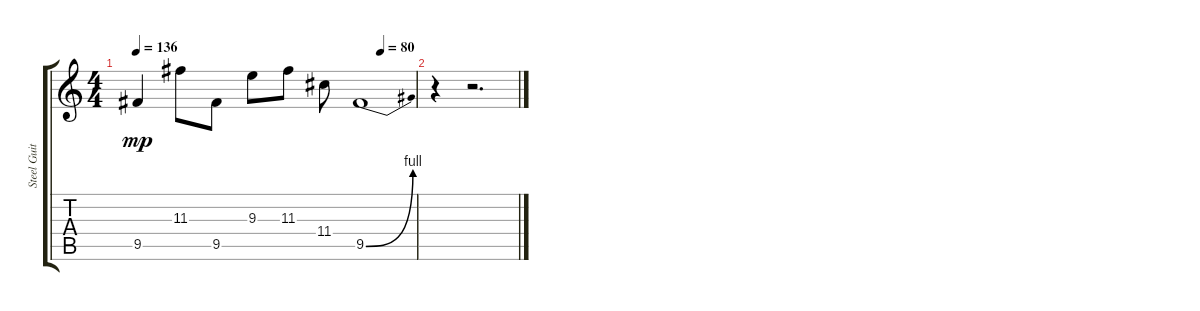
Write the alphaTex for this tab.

\track ("Steel Guitar" "Steel Guit") {instrument acousticguitarsteel}
\staff {score tabs}
\tuning (E4 B3 G3 D3 A2 E2) {hide}
\ts (4 4)
\tempo 136
\tempo (80 0.875)
\clef g2
\ks c
9.5.4{dy mp} 11.3.8 9.5.8 9.3.8 11.3.8 11.4.8 9.5{be (bend 0 0 60 4)}.1 |
r.4 r.2{d}
